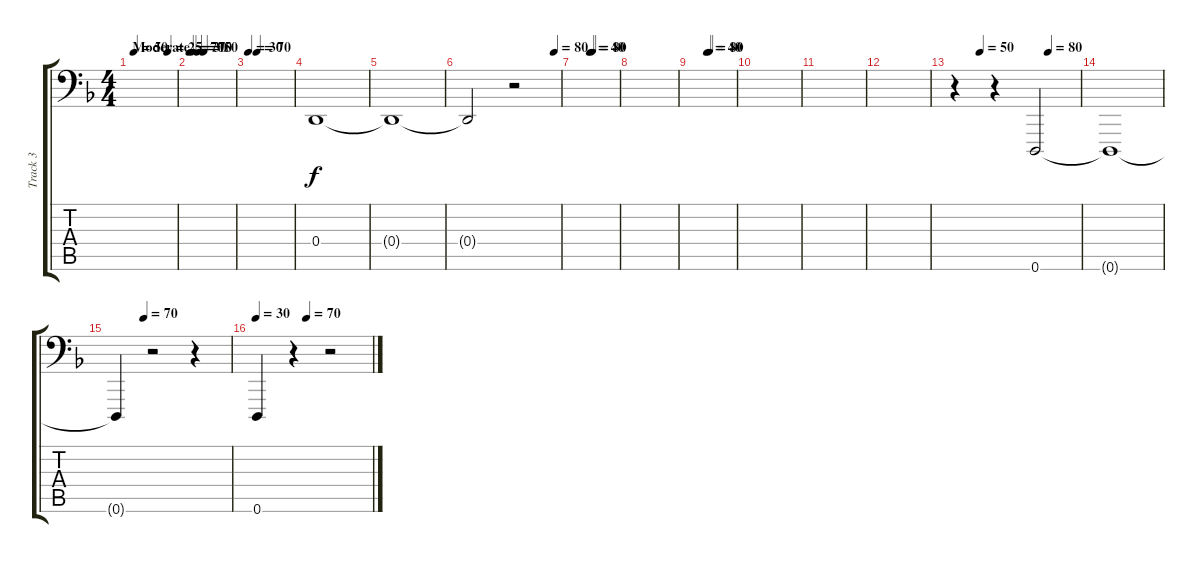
\track ("Track 3" "Track 3") {instrument churchorgan}
\staff {score tabs}
\tuning (E3 B2 G2 D2 A1 D1) {hide}
\ts (4 4)
\tempo (70 "Moderate")
\tempo (50 0.0625)
\tempo (25 0.8125)
\tempo (70 "Moderate")
\clef f4
\ks dminor
|
\tempo 70
\tempo (30 0.0625)
\tempo (50 0.3125)
|
\tempo 30
\tempo (70 0.1875)
|
0.4.1 |
0.4{t}.1 |
\tempo (80 0.9375)
0.4{t}.2 r.2 |
\tempo (40 0.375)
\tempo (80 0.4166666666666667)
|
|
\tempo (40 0.375)
\tempo (80 0.4166666666666667)
|
|
|
|
\tempo (50 0.20833333333333334)
\tempo (80 0.75)
r.4 r.4 0.6.2 |
0.6{t}.1 |
\tempo (70 0.25)
0.6{t}.4 r.2 r.4 |
\tempo 30
\tempo (70 0.4375)
0.6.4 r.4 r.2
